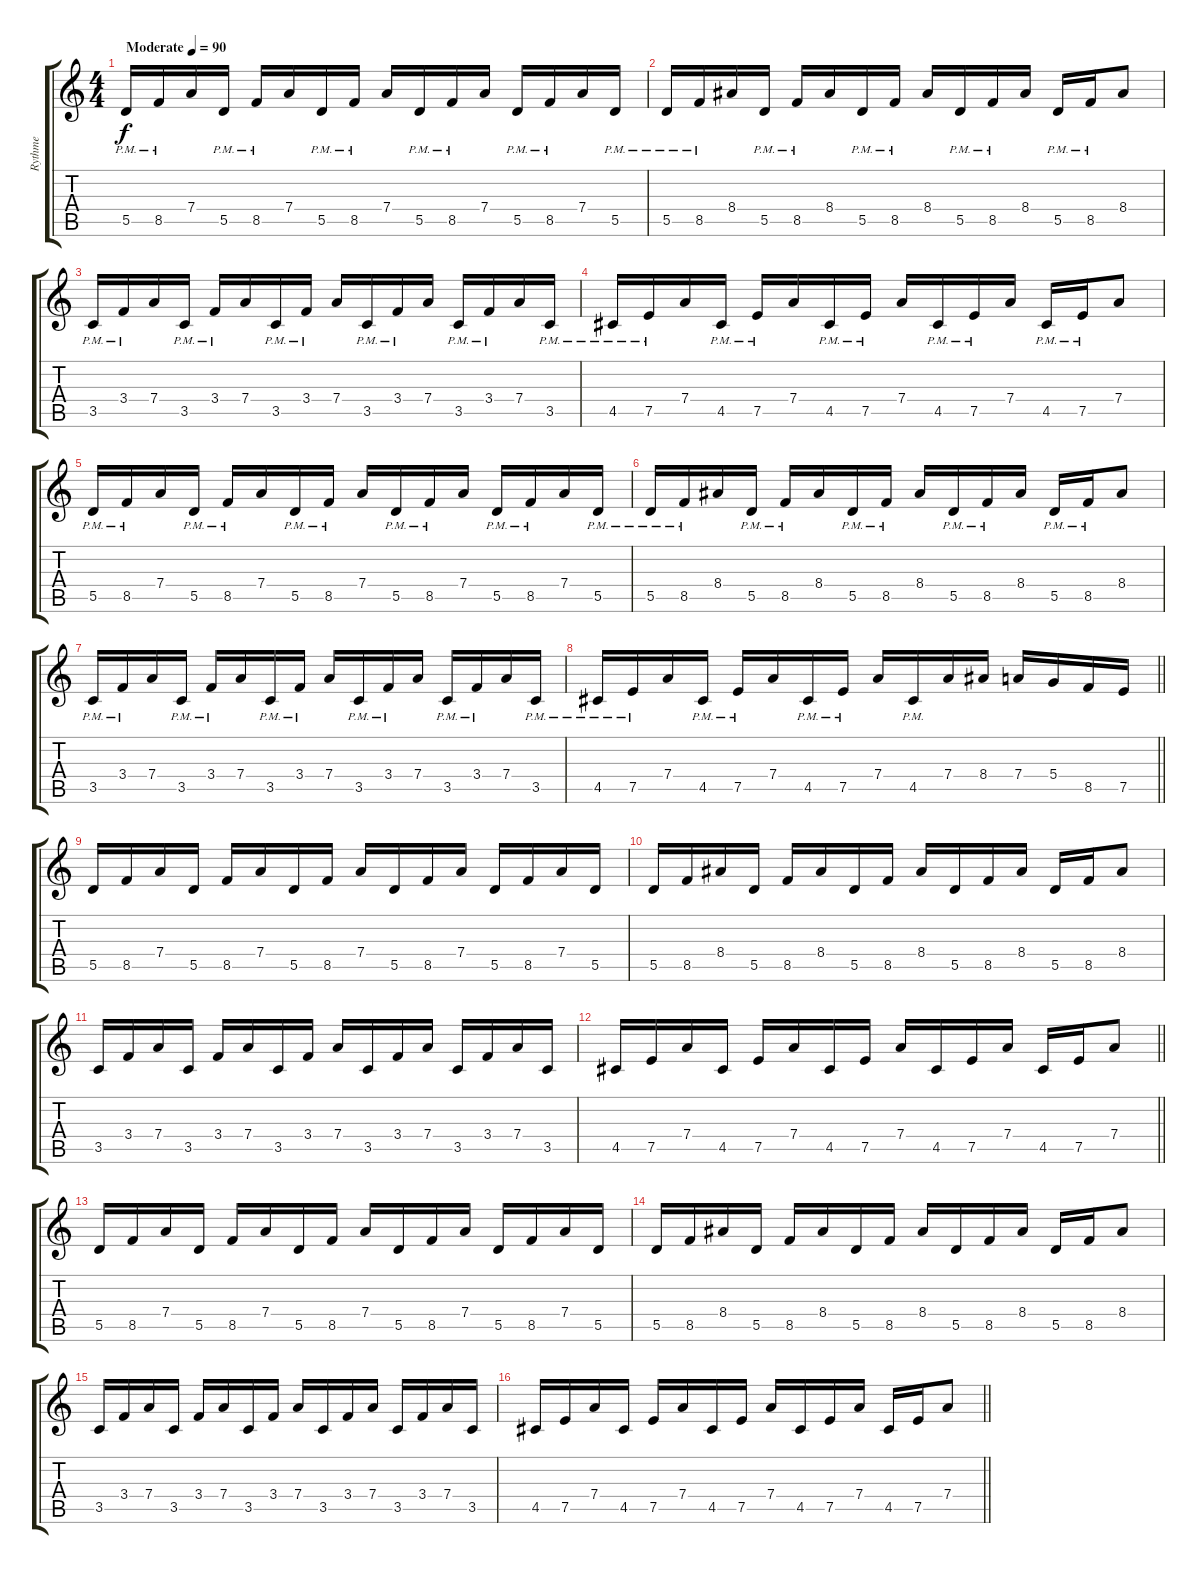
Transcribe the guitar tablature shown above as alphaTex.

\track ("Rythme" "Rythme") {instrument overdrivenguitar}
\staff {score tabs}
\tuning (E4 B3 G3 D3 A2 D2) {hide}
\ts (4 4)
\tempo (90 "Moderate")
\clef g2
\ks c
5.5{pm}.16{dy f instrument overdrivenguitar} 8.5{pm}.16 7.4.16 5.5{pm}.16 8.5{pm}.16 7.4.16 5.5{pm}.16 8.5{pm}.16 7.4.16 5.5{pm}.16 8.5{pm}.16 7.4.16 5.5{pm}.16 8.5{pm}.16 7.4.16 5.5{pm}.16 |
5.5{pm}.16 8.5{pm}.16 8.4.16 5.5{pm}.16 8.5{pm}.16 8.4.16 5.5{pm}.16 8.5{pm}.16 8.4.16 5.5{pm}.16 8.5{pm}.16 8.4.16 5.5{pm}.16 8.5{pm}.16 8.4.8 |
3.5{pm}.16 3.4{pm}.16 7.4.16 3.5{pm}.16 3.4{pm}.16 7.4.16 3.5{pm}.16 3.4{pm}.16 7.4.16 3.5{pm}.16 3.4{pm}.16 7.4.16 3.5{pm}.16 3.4{pm}.16 7.4.16 3.5{pm}.16 |
4.5{pm}.16 7.5{pm}.16 7.4.16 4.5{pm}.16 7.5{pm}.16 7.4.16 4.5{pm}.16 7.5{pm}.16 7.4.16 4.5{pm}.16 7.5{pm}.16 7.4.16 4.5{pm}.16 7.5{pm}.16 7.4.8 |
5.5{pm}.16 8.5{pm}.16 7.4.16 5.5{pm}.16 8.5{pm}.16 7.4.16 5.5{pm}.16 8.5{pm}.16 7.4.16 5.5{pm}.16 8.5{pm}.16 7.4.16 5.5{pm}.16 8.5{pm}.16 7.4.16 5.5{pm}.16 |
5.5{pm}.16 8.5{pm}.16 8.4.16 5.5{pm}.16 8.5{pm}.16 8.4.16 5.5{pm}.16 8.5{pm}.16 8.4.16 5.5{pm}.16 8.5{pm}.16 8.4.16 5.5{pm}.16 8.5{pm}.16 8.4.8 |
3.5{pm}.16 3.4{pm}.16 7.4.16 3.5{pm}.16 3.4{pm}.16 7.4.16 3.5{pm}.16 3.4{pm}.16 7.4.16 3.5{pm}.16 3.4{pm}.16 7.4.16 3.5{pm}.16 3.4{pm}.16 7.4.16 3.5{pm}.16 |
\barLineRight lightlight
4.5{pm}.16 7.5{pm}.16 7.4.16 4.5{pm}.16 7.5{pm}.16 7.4.16 4.5{pm}.16 7.5{pm}.16 7.4.16 4.5{pm}.16 7.4.16 8.4.16 7.4.16 5.4.16 8.5.16 7.5.16 |
\section ("" " ")
5.5.16 8.5.16 7.4.16 5.5.16 8.5.16 7.4.16 5.5.16 8.5.16 7.4.16 5.5.16 8.5.16 7.4.16 5.5.16 8.5.16 7.4.16 5.5.16 |
5.5.16 8.5.16 8.4.16 5.5.16 8.5.16 8.4.16 5.5.16 8.5.16 8.4.16 5.5.16 8.5.16 8.4.16 5.5.16 8.5.16 8.4.8 |
3.5.16 3.4.16 7.4.16 3.5.16 3.4.16 7.4.16 3.5.16 3.4.16 7.4.16 3.5.16 3.4.16 7.4.16 3.5.16 3.4.16 7.4.16 3.5.16 |
\barLineRight lightlight
4.5.16 7.5.16 7.4.16 4.5.16 7.5.16 7.4.16 4.5.16 7.5.16 7.4.16 4.5.16 7.5.16 7.4.16 4.5.16 7.5.16 7.4.8 |
\section ("" " ")
5.5.16 8.5.16 7.4.16 5.5.16 8.5.16 7.4.16 5.5.16 8.5.16 7.4.16 5.5.16 8.5.16 7.4.16 5.5.16 8.5.16 7.4.16 5.5.16 |
5.5.16 8.5.16 8.4.16 5.5.16 8.5.16 8.4.16 5.5.16 8.5.16 8.4.16 5.5.16 8.5.16 8.4.16 5.5.16 8.5.16 8.4.8 |
3.5.16 3.4.16 7.4.16 3.5.16 3.4.16 7.4.16 3.5.16 3.4.16 7.4.16 3.5.16 3.4.16 7.4.16 3.5.16 3.4.16 7.4.16 3.5.16 |
\barLineRight lightlight
4.5.16 7.5.16 7.4.16 4.5.16 7.5.16 7.4.16 4.5.16 7.5.16 7.4.16 4.5.16 7.5.16 7.4.16 4.5.16 7.5.16 7.4.8
